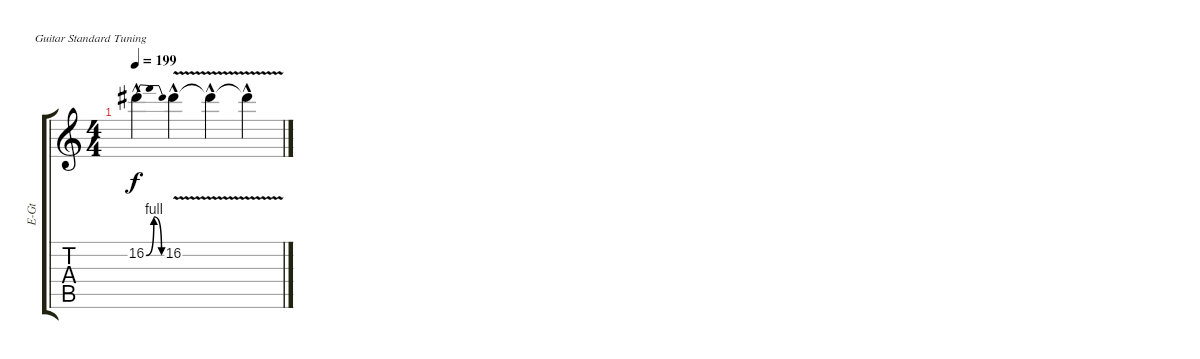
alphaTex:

\track ("Electric Guitar" "E-Gt") {instrument overdrivenguitar}
\staff {score tabs}
\tuning (E4 B3 G3 D3 A2 E2)
\ts (4 4)
\tempo 199
\clef g2
\scale
0.333333
\ks c
16.2{be (bendrelease 0 0 30 4 30 4 60 0) hac}.4{dy f} 16.2{v hac}.4 16.2{v hac t}.4 16.2{v hac t}.4 |
\scale
0.333333 |
\scale
0.333333 |
\scale
0.333333 |
\scale
0.333333 |
\scale
0.333333 |
\scale
0.333333 |
\scale
0.333333 |
\scale
0.333333 |
\scale
0.333333 |
\scale
0.333333 |
\scale
0.333333 |
\scale
0.333333 |
\scale
0.333333 |
\scale
0.333333 |
\scale
0.333333
